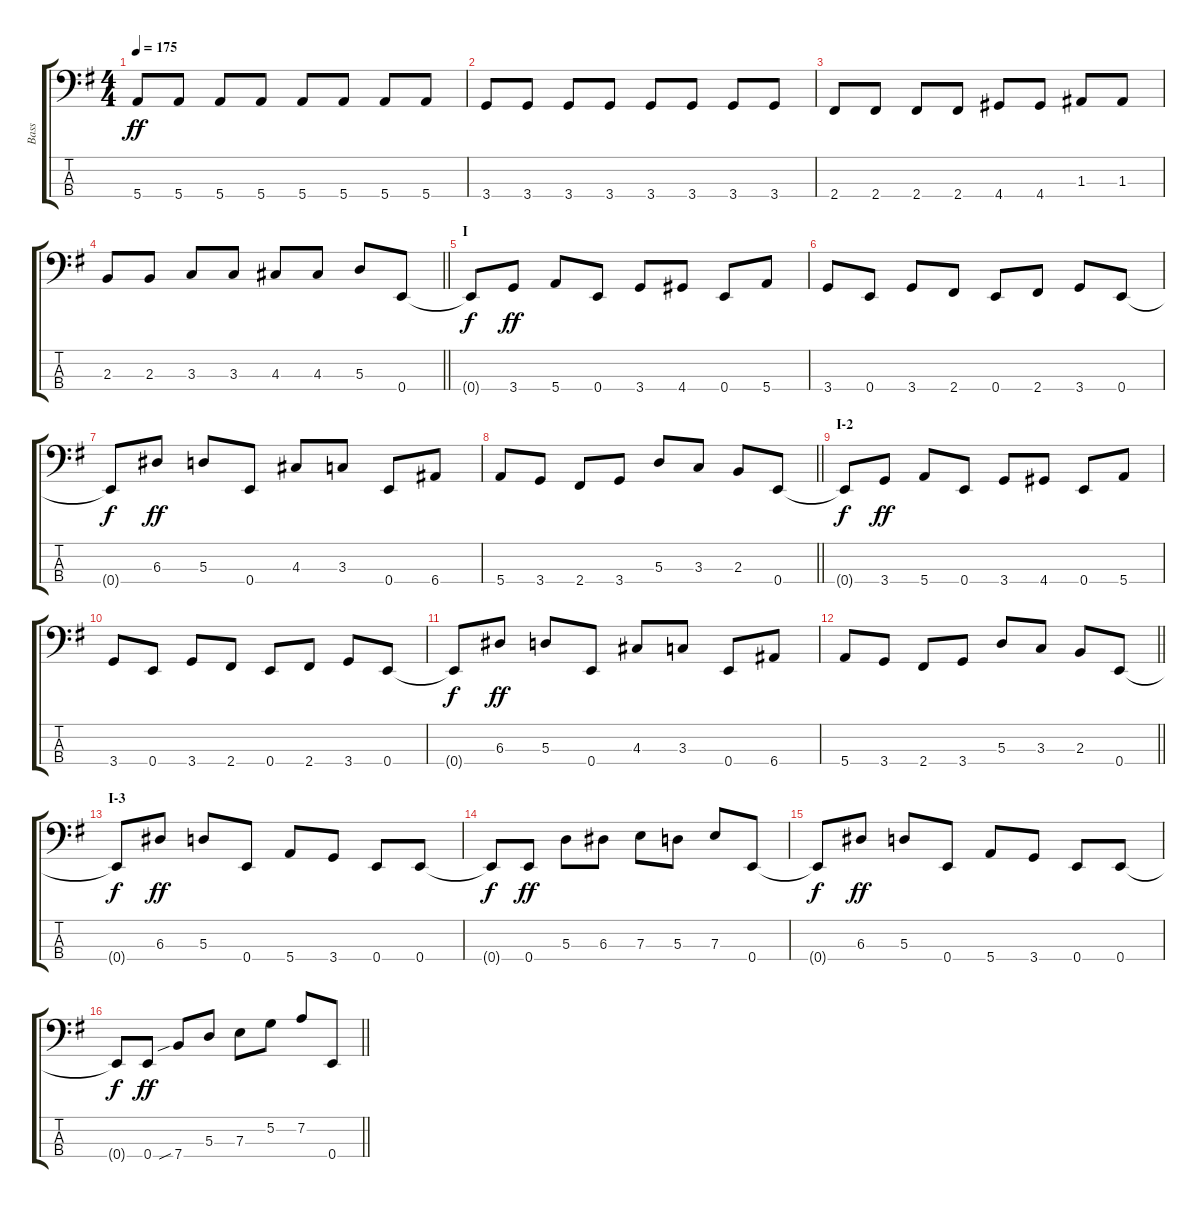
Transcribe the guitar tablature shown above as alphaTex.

\track ("Bass" "Bass") {instrument electricbasspick}
\staff {score tabs}
\tuning (G2 D2 A1 E1) {hide}
\ts (4 4)
\tempo 175
\clef f4
\ks g
5.4.8{dy ff} 5.4.8 5.4.8 5.4.8 5.4.8 5.4.8 5.4.8 5.4.8 |
3.4.8 3.4.8 3.4.8 3.4.8 3.4.8 3.4.8 3.4.8 3.4.8 |
2.4.8 2.4.8 2.4.8 2.4.8 4.4.8 4.4.8 1.3.8 1.3.8 |
\barLineRight lightlight
2.3.8 2.3.8 3.3.8 3.3.8 4.3.8 4.3.8 5.3.8 0.4.8 |
\section ("" "I")
0.4{t}.8{dy f} 3.4.8{dy ff} 5.4.8 0.4.8 3.4.8 4.4.8 0.4.8 5.4.8 |
3.4.8 0.4.8 3.4.8 2.4.8 0.4.8 2.4.8 3.4.8 0.4.8 |
0.4{t}.8{dy f} 6.3.8{dy ff} 5.3.8 0.4.8 4.3.8 3.3.8 0.4.8 6.4.8 |
\barLineRight lightlight
5.4.8 3.4.8 2.4.8 3.4.8 5.3.8 3.3.8 2.3.8 0.4.8 |
\section ("" "I-2")
0.4{t}.8{dy f} 3.4.8{dy ff} 5.4.8 0.4.8 3.4.8 4.4.8 0.4.8 5.4.8 |
3.4.8 0.4.8 3.4.8 2.4.8 0.4.8 2.4.8 3.4.8 0.4.8 |
0.4{t}.8{dy f} 6.3.8{dy ff} 5.3.8 0.4.8 4.3.8 3.3.8 0.4.8 6.4.8 |
\barLineRight lightlight
5.4.8 3.4.8 2.4.8 3.4.8 5.3.8 3.3.8 2.3.8 0.4.8 |
\section ("" "I-3")
0.4{t}.8{dy f} 6.3.8{dy ff} 5.3.8 0.4.8 5.4.8 3.4.8 0.4.8 0.4.8 |
0.4{t}.8{dy f} 0.4.8{dy ff} 5.3.8 6.3.8 7.3.8 5.3.8 7.3.8 0.4.8 |
0.4{t}.8{dy f} 6.3.8{dy ff} 5.3.8 0.4.8 5.4.8 3.4.8 0.4.8 0.4.8 |
\barLineRight lightlight
0.4{t}.8{dy f} 0.4.8{dy ff} 7.4{sib}.8 5.3.8 7.3.8 5.2.8 7.2.8 0.4.8
